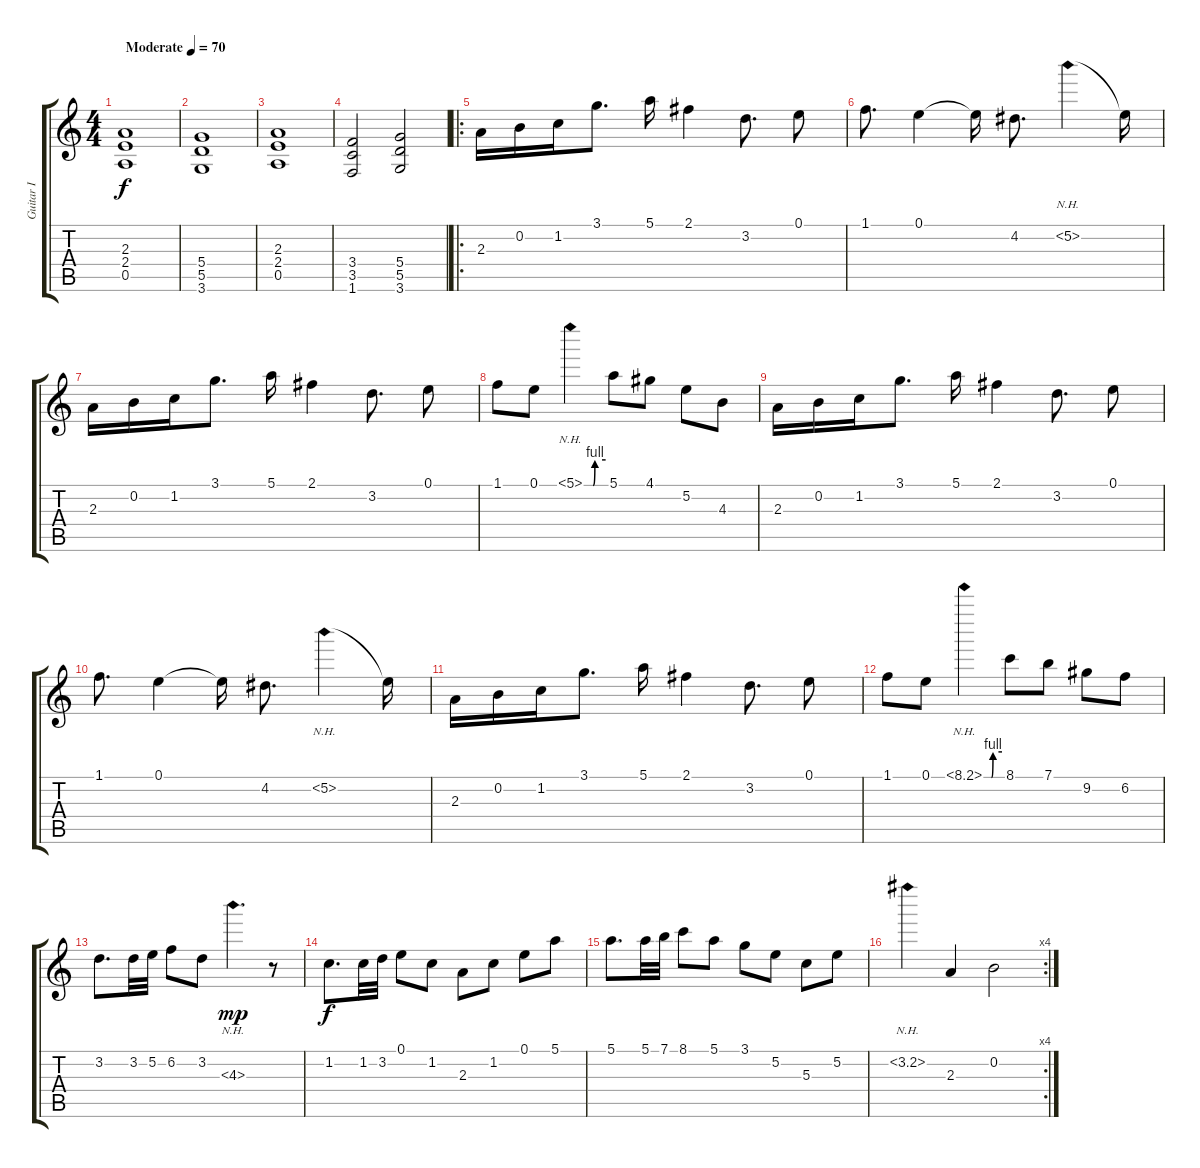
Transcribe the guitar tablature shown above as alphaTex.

\track ("Guitar I" "Guitar I") {instrument distortionguitar}
\staff {score tabs}
\tuning (E4 B3 G3 D3 A2 E2) {hide}
\ts (4 4)
\tempo (70 "Moderate")
\clef g2
\ks c
(2.3 2.4 0.5).1{dy f instrument distortionguitar} |
(5.4 5.5 3.6).1 |
(2.3 2.4 0.5).1 |
(3.4 3.5 1.6).2 (5.4 5.5 3.6).2 |
\ro
2.3.16 0.2.16 1.2.16 3.1.8{d} 5.1.16 2.1.4 3.2.8{d} 0.1.8 |
1.1.8{d} 0.1.4 0.1{t}.16 4.2.8{d} 5.2{nh}.4 5.2{t}.16 |
2.3.16 0.2.16 1.2.16 3.1.8{d} 5.1.16 2.1.4 3.2.8{d} 0.1.8 |
1.1.8 0.1.8 5.1{be (custom 0 0 25 0 30 4 60 4) nh}.4 5.1.8 4.1.8 5.2.8 4.3.8 |
2.3.16 0.2.16 1.2.16 3.1.8{d} 5.1.16 2.1.4 3.2.8{d} 0.1.8 |
1.1.8{d} 0.1.4 0.1{t}.16 4.2.8{d} 5.2{nh}.4 5.2{t}.16 |
2.3.16 0.2.16 1.2.16 3.1.8{d} 5.1.16 2.1.4 3.2.8{d} 0.1.8 |
1.1.8 0.1.8 8.1{be (custom 0 0 25 0 30 4 60 4) nh}.4 8.1.8 7.1.8 9.2.8 6.2.8 |
3.2.8{d} 3.2.32 5.2.32 6.2.8 3.2.8 4.3{nh}.4{d dy mp} r.8 |
1.2.8{d dy f} 1.2.32 3.2.32 0.1.8 1.2.8 2.3.8 1.2.8 0.1.8 5.1.8 |
5.1.8{d} 5.1.32 7.1.32 8.1.8 5.1.8 3.1.8 5.2.8 5.3.8 5.2.8 |
\rc 4
3.2{nh}.4 2.3.4 0.2.2
